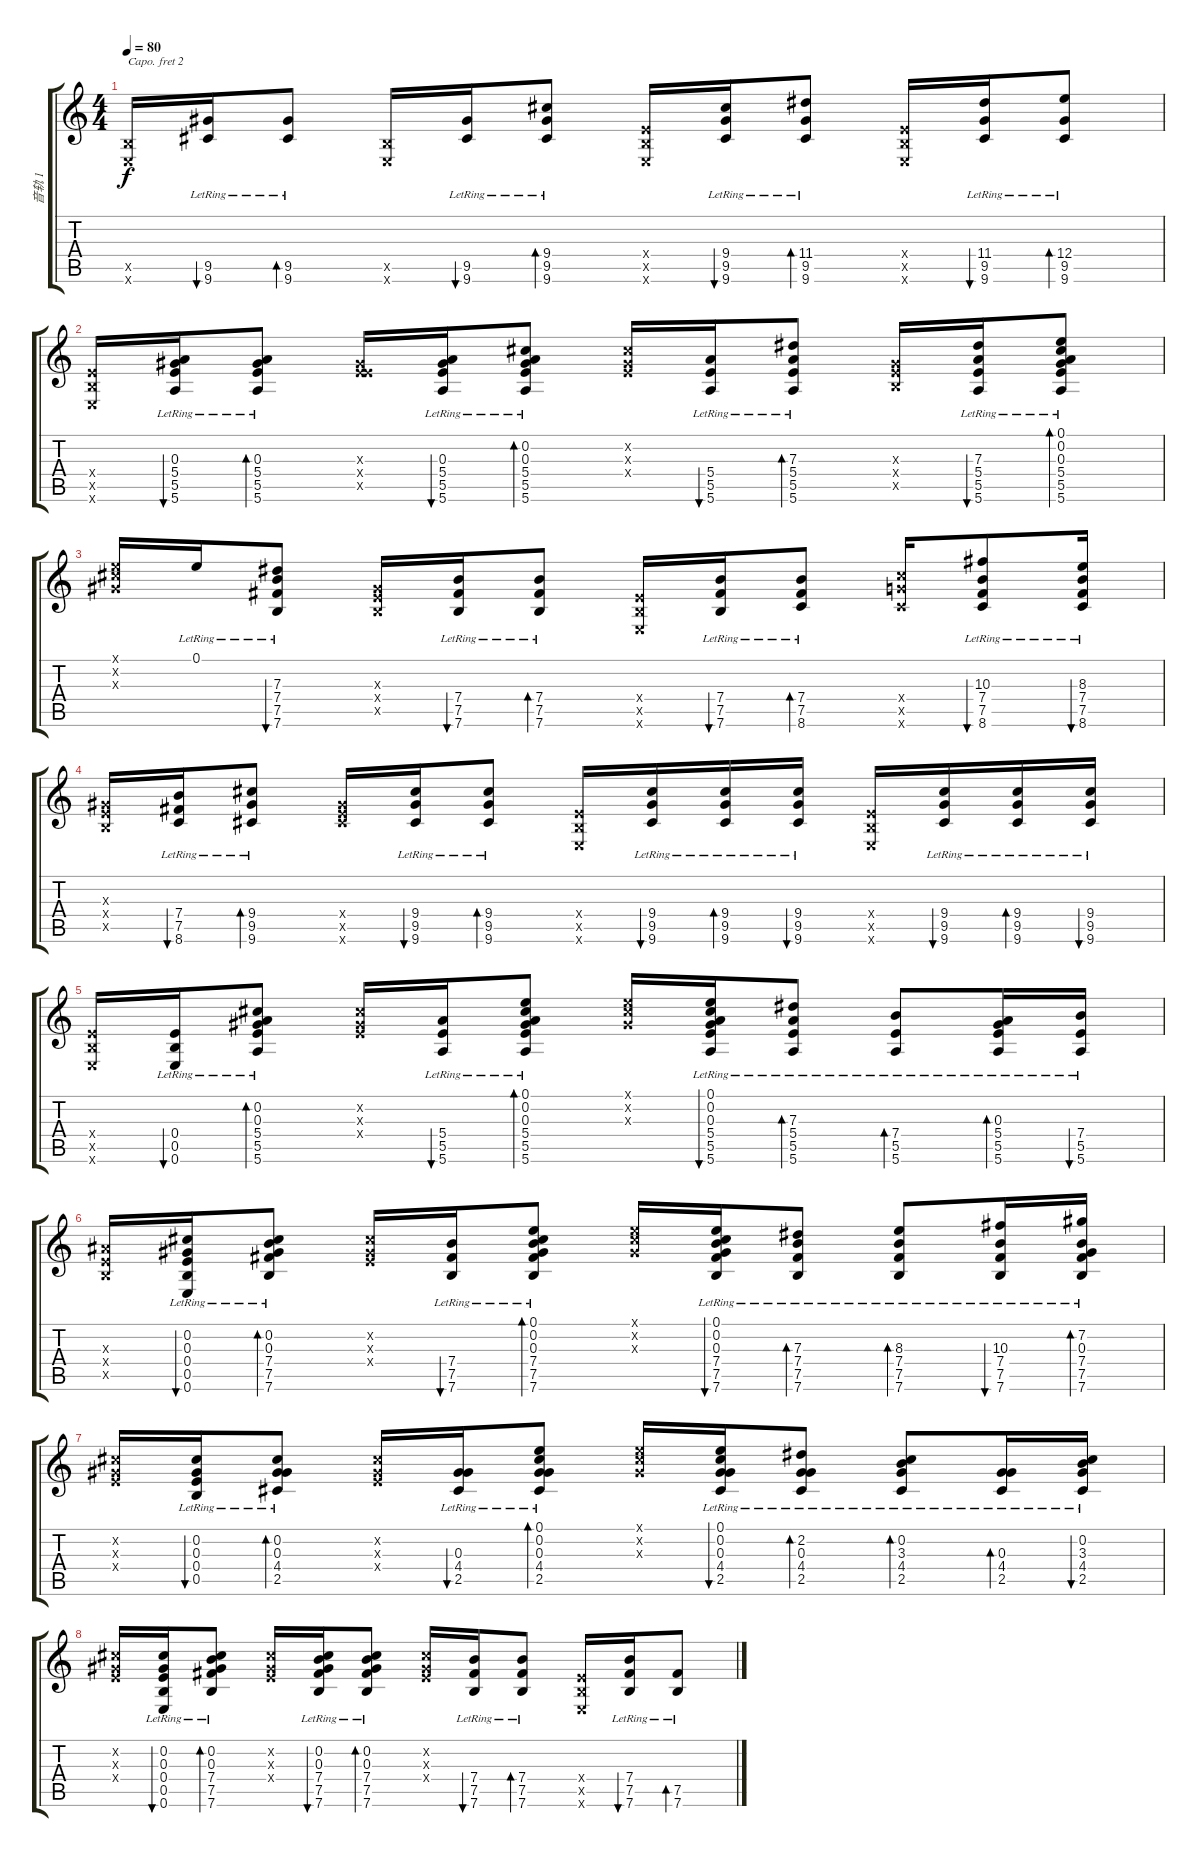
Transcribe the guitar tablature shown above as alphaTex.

\track ("音轨 1" "音轨 1") {instrument acousticguitarnylon}
\staff {score tabs}
\capo 2
\tuning (D4 B3 Gb3 D3 A2 D2) {hide}
\ts (4 4)
\tempo 80
\clef g2
\ks c
(0.5{x} 0.6{x}).16{dy f} (9.5{lr} 9.6{lr}).16{bu 30} (9.5{lr} 9.6{lr}).8{bd 30} (0.5{x} 0.6{x}).16 (9.5{lr} 9.6{lr}).16{bu 30} (9.4{lr} 9.5{lr} 9.6{lr}).8{bd 30} (0.4{x} 0.5{x} 0.6{x}).16 (9.4{lr} 9.5{lr} 9.6{lr}).16{bu 30} (11.4{lr} 9.5{lr} 9.6{lr}).8{bd 30} (0.4{x} 0.5{x} 0.6{x}).16 (11.4{lr} 9.5{lr} 9.6{lr}).16{bu 30} (12.4{lr} 9.5{lr} 9.6{lr}).8{bd 30} |
(0.4{x} 0.5{x} 0.6{x}).16 (0.3{lr} 5.4{lr} 5.5{lr} 5.6{lr}).16{bu 30} (0.3{lr} 5.4{lr} 5.5{lr} 5.6{lr}).8{bd 30} (0.3{x} 0.4{x} 5.5{x}).16 (0.3{lr} 5.4{lr} 5.5{lr} 5.6{lr}).16{bu 30} (0.2{lr} 0.3{lr} 5.4{lr} 5.5{lr} 5.6{lr}).8{bd 30} (0.2{x} 0.3{x} 0.4{x}).16 (5.4{lr} 5.5{lr} 5.6{lr}).16{bu 30} (7.3{lr} 5.4{lr} 5.5{lr} 5.6{lr}).8{bd 30} (0.3{x} 0.4{x} 0.5{x}).16 (7.3{lr} 5.4{lr} 5.5{lr} 5.6{lr}).16{bu 30} (0.1{lr} 0.2{lr} 0.3{lr} 5.4{lr} 5.5{lr} 5.6{lr}).8{bd 30} |
(0.1{x} 0.2{x} 0.3{x}).16 0.1{lr}.16 (7.3{lr} 7.4{lr} 7.5{lr} 7.6{lr}).8{bu 30} (0.3{x} 0.4{x} 0.5{x}).16 (7.4{lr} 7.5{lr} 7.6{lr}).16{bu 30} (7.4{lr} 7.5{lr} 7.6{lr}).8{bd 30} (0.4{x} 0.5{x} 0.6{x}).16 (7.4{lr} 7.5{lr} 7.6{lr}).16{bu 30} (7.4{lr} 7.5{lr} 8.6{lr}).8{bd 30} (9.4{x} 8.5{x} 8.6{x}).16 (10.3{lr} 7.4{lr} 7.5{lr} 8.6{lr}).8{bu 30} (8.3{lr} 7.4{lr} 7.5{lr} 8.6{lr}).16{bu 30} |
(0.3{x} 0.4{x} 0.5{x}).16 (7.4{lr} 7.5{lr} 8.6{lr}).16{bu 30} (9.4{lr} 9.5{lr} 9.6{lr}).8{bd 30} (0.4{x} 9.5{x} 9.6{x}).16 (9.4{lr} 9.5{lr} 9.6{lr}).16{bu 30} (9.4{lr} 9.5{lr} 9.6{lr}).8{bd 30} (0.4{x} 0.5{x} 0.6{x}).16 (9.4{lr} 9.5{lr} 9.6{lr}).16{bu 30} (9.4{lr} 9.5{lr} 9.6{lr}).16{bd 30} (9.4{lr} 9.5{lr} 9.6{lr}).16{bu 30} (0.4{x} 0.5{x} 0.6{x}).16 (9.4{lr} 9.5{lr} 9.6{lr}).16{bu 30} (9.4{lr} 9.5{lr} 9.6{lr}).16{bd 30} (9.4{lr} 9.5{lr} 9.6{lr}).16{bu 30} |
(0.4{x} 0.5{x} 0.6{x}).16 (0.4{lr} 0.5{lr} 0.6{lr}).16{bu 30} (0.2{lr} 0.3{lr} 5.4{lr} 5.5{lr} 5.6{lr}).8{bd 30} (0.2{x} 0.3{x} 0.4{x}).16 (5.4{lr} 5.5{lr} 5.6{lr}).16{bu 30} (0.1{lr} 0.2{lr} 0.3{lr} 5.4{lr} 5.5{lr} 5.6{lr}).8{bd 30} (0.1{x} 0.2{x} 0.3{x}).16 (0.1{lr} 0.2{lr} 0.3{lr} 5.4{lr} 5.5{lr} 5.6{lr}).16{bu 30} (7.3{lr} 5.4{lr} 5.5{lr} 5.6{lr}).8{bd 30} (7.4{lr} 5.5{lr} 5.6{lr}).8{bd 30} (0.3{lr} 5.4{lr} 5.5{lr} 5.6{lr}).16{bd 30} (7.4{lr} 5.5{lr} 5.6{lr}).16{bu 30} |
(2.3{x} 0.4{x} 0.5{x}).16 (0.2{lr} 0.3{lr} 0.4{lr} 0.5{lr} 0.6{lr}).16{bu 30} (0.2{lr} 0.3{lr} 7.4{lr} 7.5{lr} 7.6{lr}).8{bd 30} (0.2{x} 0.3{x} 0.4{x}).16 (7.4{lr} 7.5{lr} 7.6{lr}).16{bu 30} (0.1{lr} 0.2{lr} 0.3{lr} 7.4{lr} 7.5{lr} 7.6{lr}).8{bd 30} (0.1{x} 0.2{x} 0.3{x}).16 (0.1{lr} 0.2{lr} 0.3{lr} 7.4{lr} 7.5{lr} 7.6{lr}).16{bu 30} (7.3{lr} 7.4{lr} 7.5{lr} 7.6{lr}).8{bd 30} (8.3{lr} 7.4{lr} 7.5{lr} 7.6{lr}).8{bd 30} (10.3{lr} 7.4{lr} 7.5{lr} 7.6{lr}).16{bu 30} (7.2{lr} 0.3{lr} 7.4{lr} 7.5{lr} 7.6{lr}).16{bd 30} |
(0.2{x} 0.3{x} 0.4{x}).16 (0.2{lr} 0.3{lr} 0.4{lr} 0.5{lr}).16{bu 30} (0.2{lr} 0.3{lr} 4.4{lr} 2.5{lr}).8{bd 30} (0.2{x} 0.3{x} 0.4{x}).16 (0.3{lr} 4.4{lr} 2.5{lr}).16{bu 30} (0.1{lr} 0.2{lr} 0.3{lr} 4.4{lr} 2.5{lr}).8{bd 30} (0.1{x} 0.2{x} 0.3{x}).16 (0.1{lr} 0.2{lr} 0.3{lr} 4.4{lr} 2.5{lr}).16{bu 30} (2.2{lr} 0.3{lr} 4.4{lr} 2.5{lr}).8{bd 30} (0.2{lr} 3.3{lr} 4.4{lr} 2.5{lr}).8{bd 30} (0.3{lr} 4.4{lr} 2.5{lr}).16{bd 30} (0.2{lr} 3.3{lr} 4.4{lr} 2.5{lr}).16{bu 30} |
(0.2{x} 0.3{x} 0.4{x}).16 (0.2{lr} 0.3{lr} 0.4{lr} 0.5{lr} 0.6{lr}).16{bu 30} (0.2{lr} 0.3{lr} 7.4{lr} 7.5{lr} 7.6{lr}).8{bd 30} (0.2{x} 0.3{x} 0.4{x}).16 (0.2{lr} 0.3{lr} 7.4{lr} 7.5{lr} 7.6{lr}).16{bu 30} (0.2{lr} 0.3{lr} 7.4{lr} 7.5{lr} 7.6{lr}).8{bd 30} (0.2{x} 0.3{x} 0.4{x}).16 (7.4{lr} 7.5{lr} 7.6{lr}).16{bu 30} (7.4{lr} 7.5{lr} 7.6{lr}).8{bd 30} (0.4{x} 0.5{x} 0.6{x}).16 (7.4{lr} 7.5{lr} 7.6{lr}).16{bu 30} (7.5{lr} 7.6{lr}).8{bd 30}
